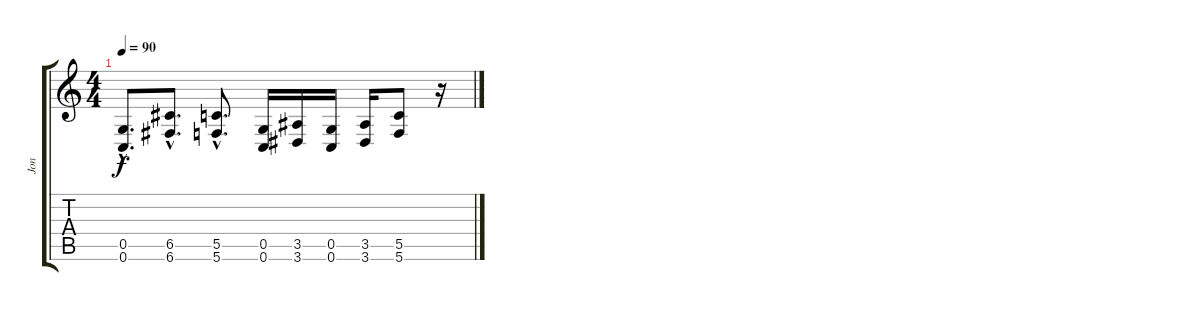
\track ("Jon" "Jon") {instrument overdrivenguitar}
\staff {score tabs}
\tuning (D4 A3 F3 C3 G2 C2) {hide}
\ts (4 4)
\tempo 90
\clef g2
\ks c
(0.5{hac} 0.6{hac}).8{d dy f} (6.5{hac} 6.6{hac}).8{d} (5.5{hac} 5.6{hac}).8{d} (0.5 0.6).16 (3.5 3.6).16 (0.5 0.6).16 (3.5 3.6).16 (5.5 5.6).8 r.16
